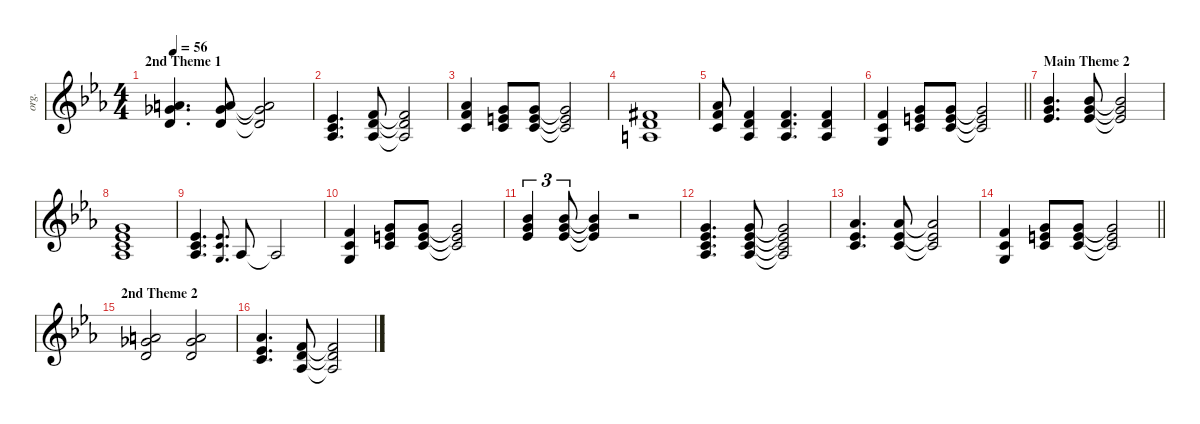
\defaultSystemsLayout 4
\hideDynamics
\bracketExtendMode groupsimilarinstruments
\otherSystemsTrackNameOrientation horizontal
\track ("Keyboard 1-hid" "org.") {defaultSystemsLayout 4 instrument synthstrings1}
\staff {score}
\tuning (E4 B3 G3 D3 A2 E2)
\ts (4 4)
\section ("" "2nd Theme 1")
\tempo 56
\clef g2
\ks cminor
(5.1{acc forcenatural} 7.2{acc b} 7.3{acc forcenatural}).4{d dy f} (5.1{acc forcenatural} 7.2{acc b} 7.3{acc forcenatural}).8 (7.3{t acc forcenatural} 7.2{t acc b} 5.1{t acc forcenatural}).2 |
(4.2{acc b} 5.3{acc forcenatural} 6.4{acc b}).4{d} (6.2{acc forcenatural} 7.3{acc forcenatural} 6.4{acc b}).8 (6.2{t acc forcenatural} 7.3{t acc forcenatural} 6.4{t acc b}).2 |
(4.1{acc b} 6.2{acc forcenatural} 5.3{acc forcenatural}).4 (3.1{acc forcenatural} 5.2{acc forcenatural} 5.3{acc forcenatural}).8 (3.1{acc forcenatural} 5.2{acc forcenatural} 5.3{acc forcenatural}).8 (5.3{t acc forcenatural} 5.2{t acc forcenatural} 3.1{t acc forcenatural}).2 |
(2.1{acc #} 3.2{acc forcenatural} 2.3{acc forcenatural}).1 |
(4.1{acc b} 6.2{acc forcenatural} 5.3{acc forcenatural}).8 (6.2{acc forcenatural} 7.3{acc forcenatural} 6.4{acc b}).4 (6.2{acc forcenatural} 7.3{acc forcenatural} 6.4{acc b}).4{d} (6.2{acc forcenatural} 7.3{acc forcenatural} 6.4{acc b}).4 |
\barLineRight lightlight
(6.2{acc forcenatural} 5.3{acc forcenatural} 5.4{acc forcenatural}).4 (3.1{acc forcenatural} 5.2{acc forcenatural} 5.3{acc forcenatural}).8 (3.1{acc forcenatural} 5.2{acc forcenatural} 5.3{acc forcenatural}).8 (3.1{t acc forcenatural} 5.2{t acc forcenatural} 5.3{t acc forcenatural}).2 |
\section ("" "Main Theme 2")
(6.1{acc b} 8.2{acc forcenatural} 8.3{acc b}).4{d} (6.1{acc b} 8.2{acc forcenatural} 8.3{acc b}).8 (6.1{t acc b} 8.2{t acc forcenatural} 8.3{t acc b}).2 |
(3.1{acc forcenatural} 4.2{acc b} 5.3{acc forcenatural} 6.4{acc b}).1 |
(4.2{acc b} 5.3{acc forcenatural} 6.4{acc b}).4{d} (4.2{acc b} 5.3{acc forcenatural} 5.4{acc forcenatural}).8{d gr onbeat} 6.4{acc b}.8 6.4{t acc b}.2 |
(1.1{acc forcenatural} 1.2{acc forcenatural} 0.3{acc forcenatural}).4 (3.1{acc forcenatural} 5.2{acc forcenatural} 5.3{acc forcenatural}).8 (3.1{acc forcenatural} 5.2{acc forcenatural} 5.3{acc forcenatural}).8 (3.1{t acc forcenatural} 5.2{t acc forcenatural} 5.3{t acc forcenatural}).2 |
(6.1{acc b} 8.2{acc forcenatural} 8.3{acc b}).4{tu (3 2)} (6.1{acc b} 8.2{acc forcenatural} 8.3{acc b}).8{tu (3 2)} (8.3{t acc b} 8.2{t acc forcenatural} 6.1{t acc b}).4 r.2 |
(8.2{acc forcenatural} 8.3{acc b} 10.4{acc forcenatural} 11.5{acc b}).4{d} (8.2{acc forcenatural} 8.3{acc b} 10.4{acc forcenatural} 11.5{acc b}).8 (8.2{t acc forcenatural} 8.3{t acc b} 10.4{t acc forcenatural} 11.5{t acc b}).2 |
(9.2{acc b} 8.3{acc b} 10.4{acc forcenatural}).4{d} (9.2{acc b} 8.3{acc b} 10.4{acc forcenatural}).8 (9.2{t acc b} 8.3{t acc b} 10.4{t acc forcenatural}).2 |
\barLineRight lightlight
(10.3{acc forcenatural} 10.4{acc forcenatural} 10.5{acc forcenatural}).4 (8.2{acc forcenatural} 9.3{acc forcenatural} 10.4{acc forcenatural}).8 (8.2{acc forcenatural} 9.3{acc forcenatural} 10.4{acc forcenatural}).8 (8.2{t acc forcenatural} 9.3{t acc forcenatural} 10.4{t acc forcenatural}).2 |
\section ("" "2nd Theme 2")
(5.1{acc forcenatural} 7.2{acc b} 7.3{acc forcenatural}).2 (5.1{acc forcenatural} 7.2{acc b} 7.3{acc forcenatural}).2 |
(4.1{acc b} 4.2{acc b} 5.3{acc forcenatural}).4{d} (1.1{acc forcenatural} 3.2{acc forcenatural} 1.3{acc b}).8 (1.1{t acc forcenatural} 3.2{t acc forcenatural} 1.3{t acc b}).2
